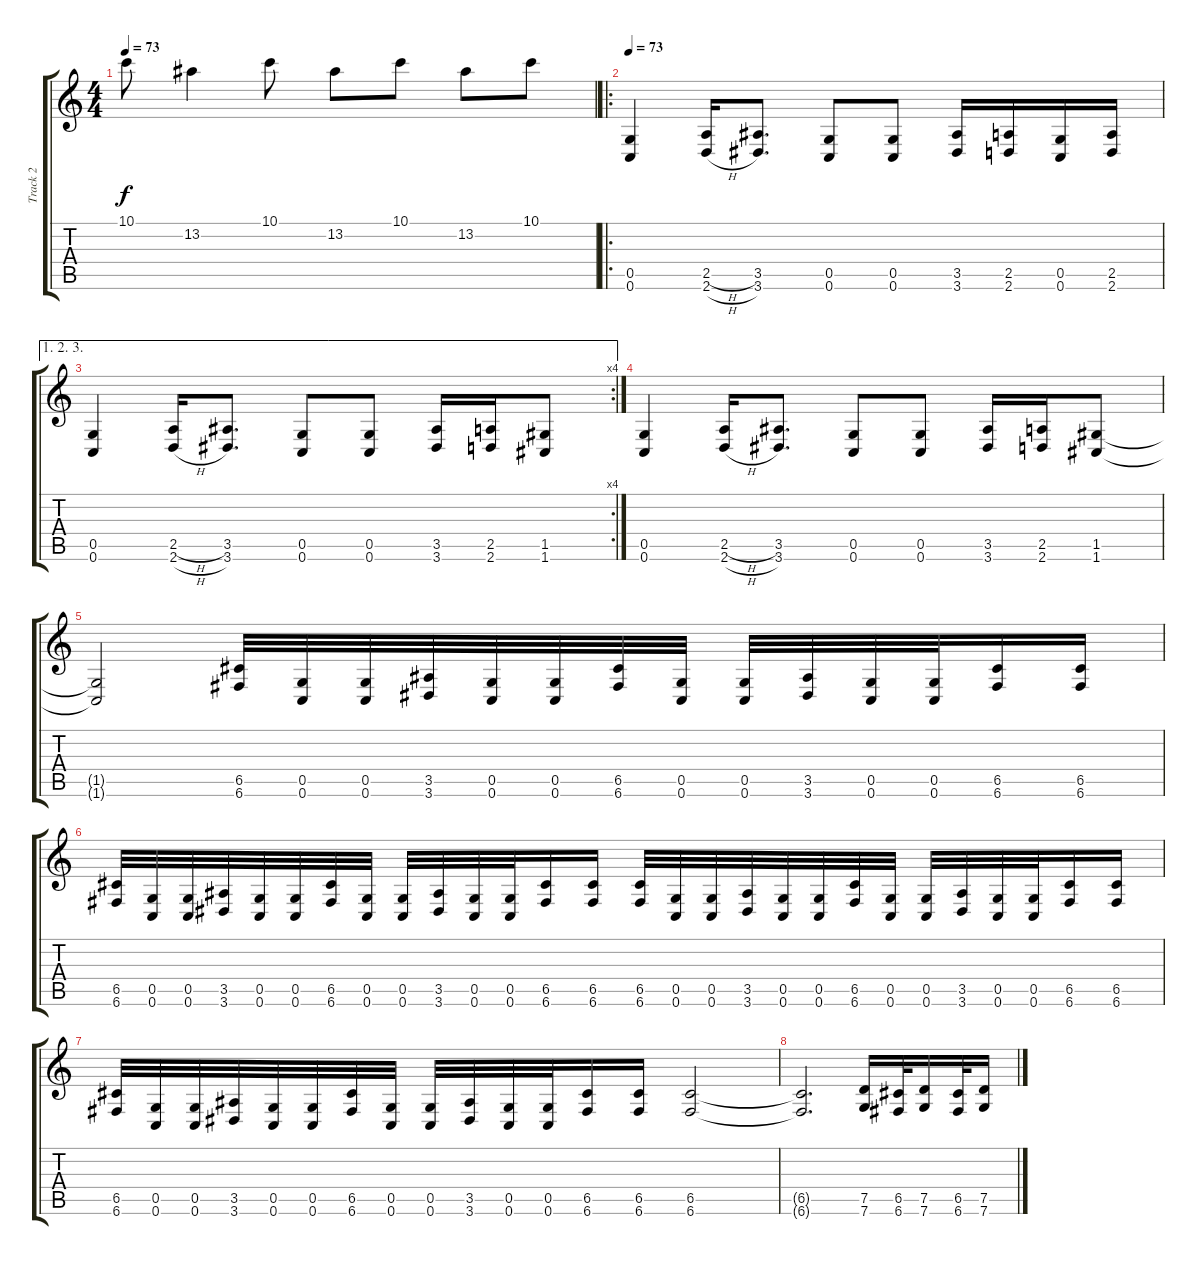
\track ("Track 2" "Track 2") {instrument distortionguitar}
\staff {score tabs}
\tuning (D4 A3 F3 C3 G2 C2) {hide}
\ts (4 4)
\tempo 73
\clef g2
\ks c
10.1.8{dy f} 13.2.4 10.1.8 13.2.8 10.1.8 13.2.8 10.1.8 |
\ro
\tempo 73
(0.5 0.6).4 (2.5{h} 2.6{h}).16 (3.5 3.6).8{d} (0.5 0.6).8 (0.5 0.6).8 (3.5 3.6).16 (2.5 2.6).16 (0.5 0.6).16 (2.5 2.6).16 |
\ae (1 2 3)
\rc 4
(0.5 0.6).4 (2.5{h} 2.6{h}).16 (3.5 3.6).8{d} (0.5 0.6).8 (0.5 0.6).8 (3.5 3.6).16 (2.5 2.6).16 (1.5 1.6).8 |
(0.5 0.6).4 (2.5{h} 2.6{h}).16 (3.5 3.6).8{d} (0.5 0.6).8 (0.5 0.6).8 (3.5 3.6).16 (2.5 2.6).16 (1.5 1.6).8 |
(1.5{t} 1.6{t}).2 (6.5 6.6).32 (0.5 0.6).32 (0.5 0.6).32 (3.5 3.6).32 (0.5 0.6).32 (0.5 0.6).32 (6.5 6.6).32 (0.5 0.6).32 (0.5 0.6).32 (3.5 3.6).32 (0.5 0.6).32 (0.5 0.6).32 (6.5 6.6).16 (6.5 6.6).16 |
(6.5 6.6).32 (0.5 0.6).32 (0.5 0.6).32 (3.5 3.6).32 (0.5 0.6).32 (0.5 0.6).32 (6.5 6.6).32 (0.5 0.6).32 (0.5 0.6).32 (3.5 3.6).32 (0.5 0.6).32 (0.5 0.6).32 (6.5 6.6).16 (6.5 6.6).16 (6.5 6.6).32 (0.5 0.6).32 (0.5 0.6).32 (3.5 3.6).32 (0.5 0.6).32 (0.5 0.6).32 (6.5 6.6).32 (0.5 0.6).32 (0.5 0.6).32 (3.5 3.6).32 (0.5 0.6).32 (0.5 0.6).32 (6.5 6.6).16 (6.5 6.6).16 |
(6.5 6.6).32 (0.5 0.6).32 (0.5 0.6).32 (3.5 3.6).32 (0.5 0.6).32 (0.5 0.6).32 (6.5 6.6).32 (0.5 0.6).32 (0.5 0.6).32 (3.5 3.6).32 (0.5 0.6).32 (0.5 0.6).32 (6.5 6.6).16 (6.5 6.6).16 (6.5 6.6).2 |
(6.5{t} 6.6{t}).2{d} (7.5 7.6).16 (6.5 6.6).32 (7.5 7.6).16 (6.5 6.6).32 (7.5 7.6).16
